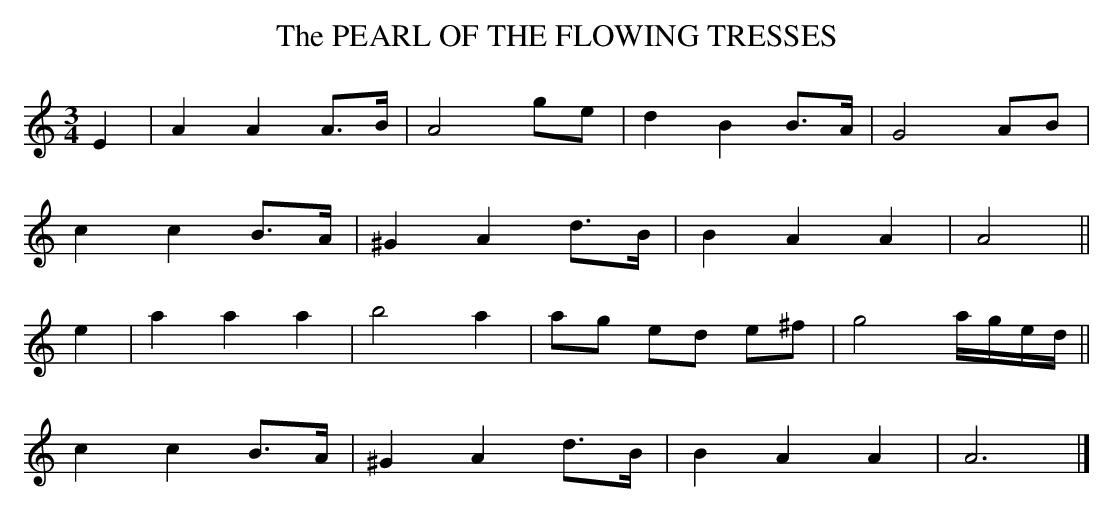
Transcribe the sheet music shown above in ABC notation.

X:1
T:PEARL OF THE FLOWING TRESSES, The
Y:"rather slow"
M:3/4
L:1/8
K:Am % source key = Gm
E2|A2 A2 A>B|A4 ge|d2 B2 B>A|G4 AB|
c2 c2 B>A|^G2 A2 d>B|B2 A2 A2|A4||
e2|a2 a2 a2|b4 a2|ag ed e^f|g4 a/g/e/d/||
c2 c2 B>A|^G2 A2 d>B|B2 A2 A2|A6|]
